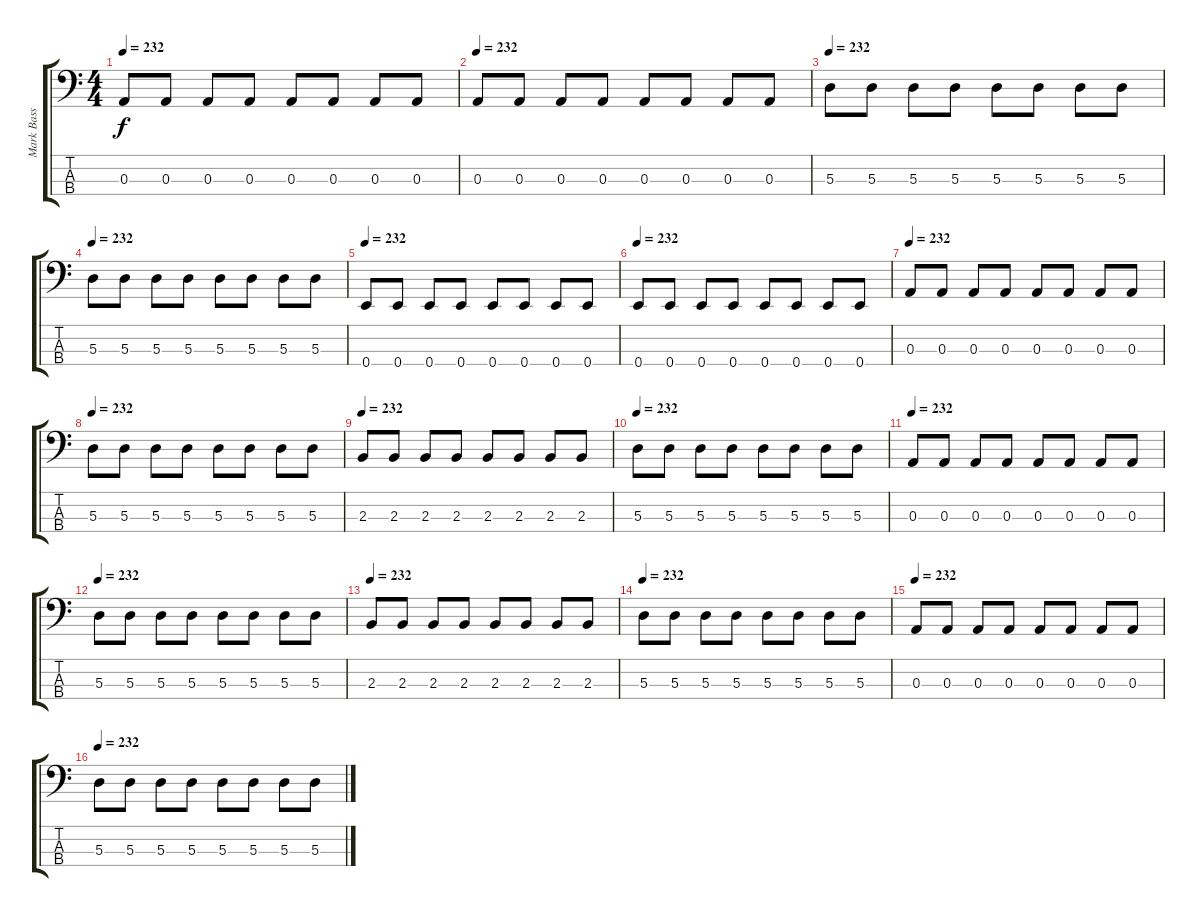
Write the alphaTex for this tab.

\track ("Mark Bass" "Mark Bass") {instrument electricbasspick}
\staff {score tabs}
\tuning (G2 D2 A1 E1) {hide}
\ts (4 4)
\tempo 232
\clef f4
\ks c
0.3.8{dy f} 0.3.8 0.3.8 0.3.8 0.3.8 0.3.8 0.3.8 0.3.8 |
\tempo 232
0.3.8 0.3.8 0.3.8 0.3.8 0.3.8 0.3.8 0.3.8 0.3.8 |
\tempo 232
5.3.8 5.3.8 5.3.8 5.3.8 5.3.8 5.3.8 5.3.8 5.3.8 |
\tempo 232
5.3.8 5.3.8 5.3.8 5.3.8 5.3.8 5.3.8 5.3.8 5.3.8 |
\tempo 232
0.4.8 0.4.8 0.4.8 0.4.8 0.4.8 0.4.8 0.4.8 0.4.8 |
\tempo 232
0.4.8 0.4.8 0.4.8 0.4.8 0.4.8 0.4.8 0.4.8 0.4.8 |
\tempo 232
0.3.8 0.3.8 0.3.8 0.3.8 0.3.8 0.3.8 0.3.8 0.3.8 |
\tempo 232
5.3.8 5.3.8 5.3.8 5.3.8 5.3.8 5.3.8 5.3.8 5.3.8 |
\tempo 232
2.3.8 2.3.8 2.3.8 2.3.8 2.3.8 2.3.8 2.3.8 2.3.8 |
\tempo 232
5.3.8 5.3.8 5.3.8 5.3.8 5.3.8 5.3.8 5.3.8 5.3.8 |
\tempo 232
0.3.8 0.3.8 0.3.8 0.3.8 0.3.8 0.3.8 0.3.8 0.3.8 |
\tempo 232
5.3.8 5.3.8 5.3.8 5.3.8 5.3.8 5.3.8 5.3.8 5.3.8 |
\tempo 232
2.3.8 2.3.8 2.3.8 2.3.8 2.3.8 2.3.8 2.3.8 2.3.8 |
\tempo 232
5.3.8 5.3.8 5.3.8 5.3.8 5.3.8 5.3.8 5.3.8 5.3.8 |
\tempo 232
0.3.8 0.3.8 0.3.8 0.3.8 0.3.8 0.3.8 0.3.8 0.3.8 |
\tempo 232
5.3.8 5.3.8 5.3.8 5.3.8 5.3.8 5.3.8 5.3.8 5.3.8
